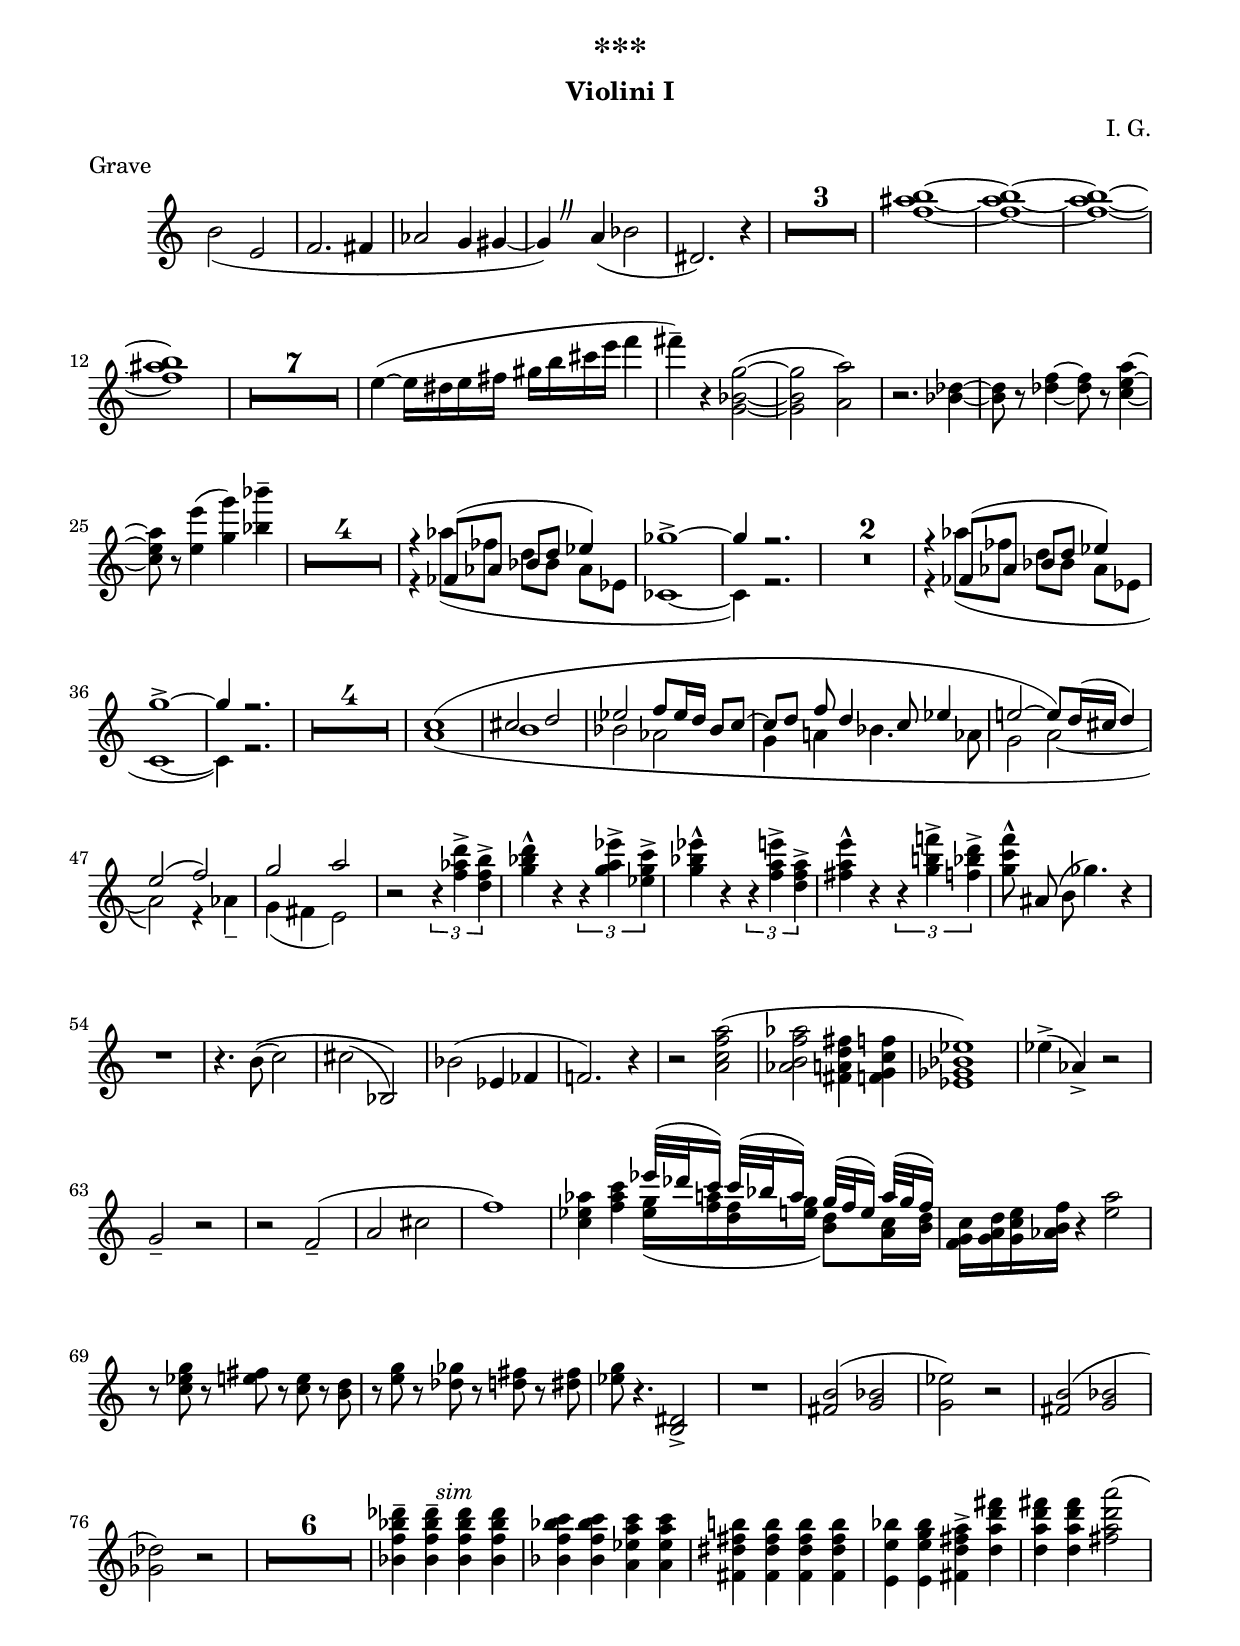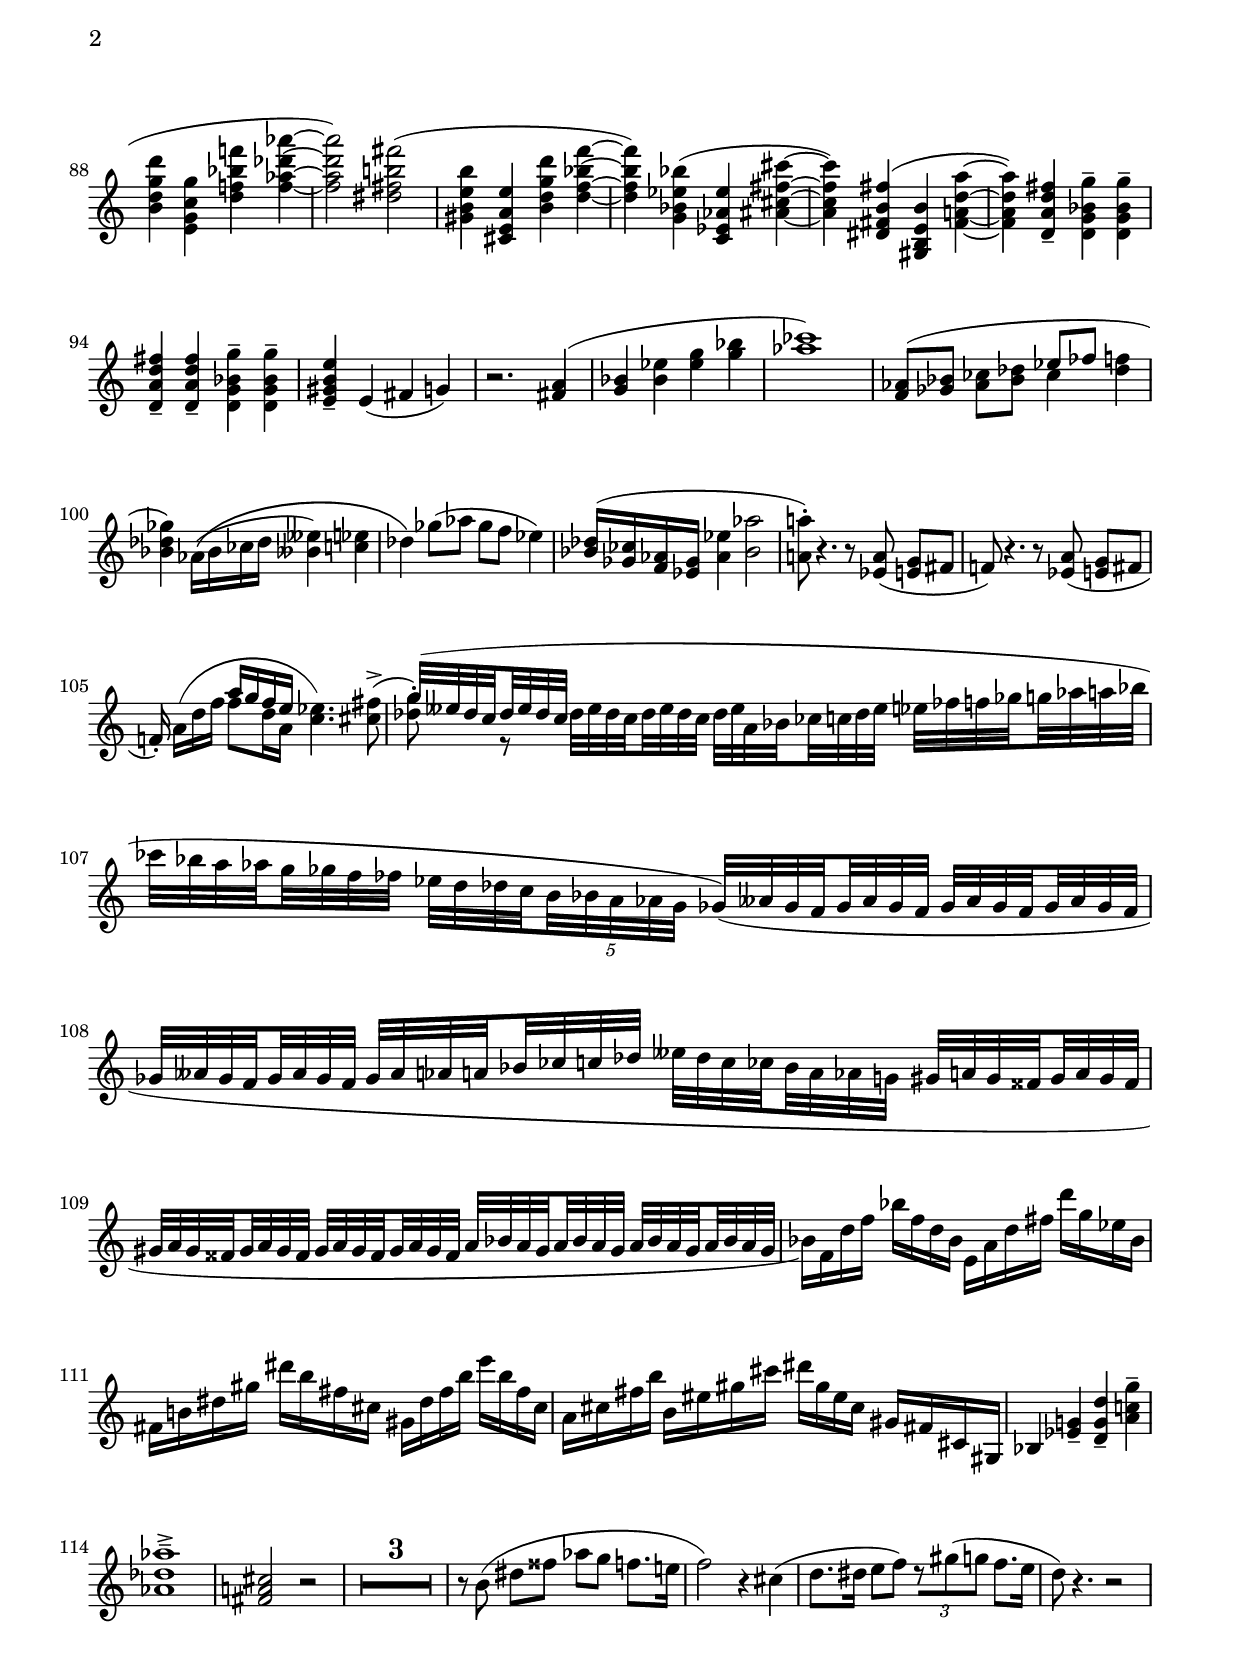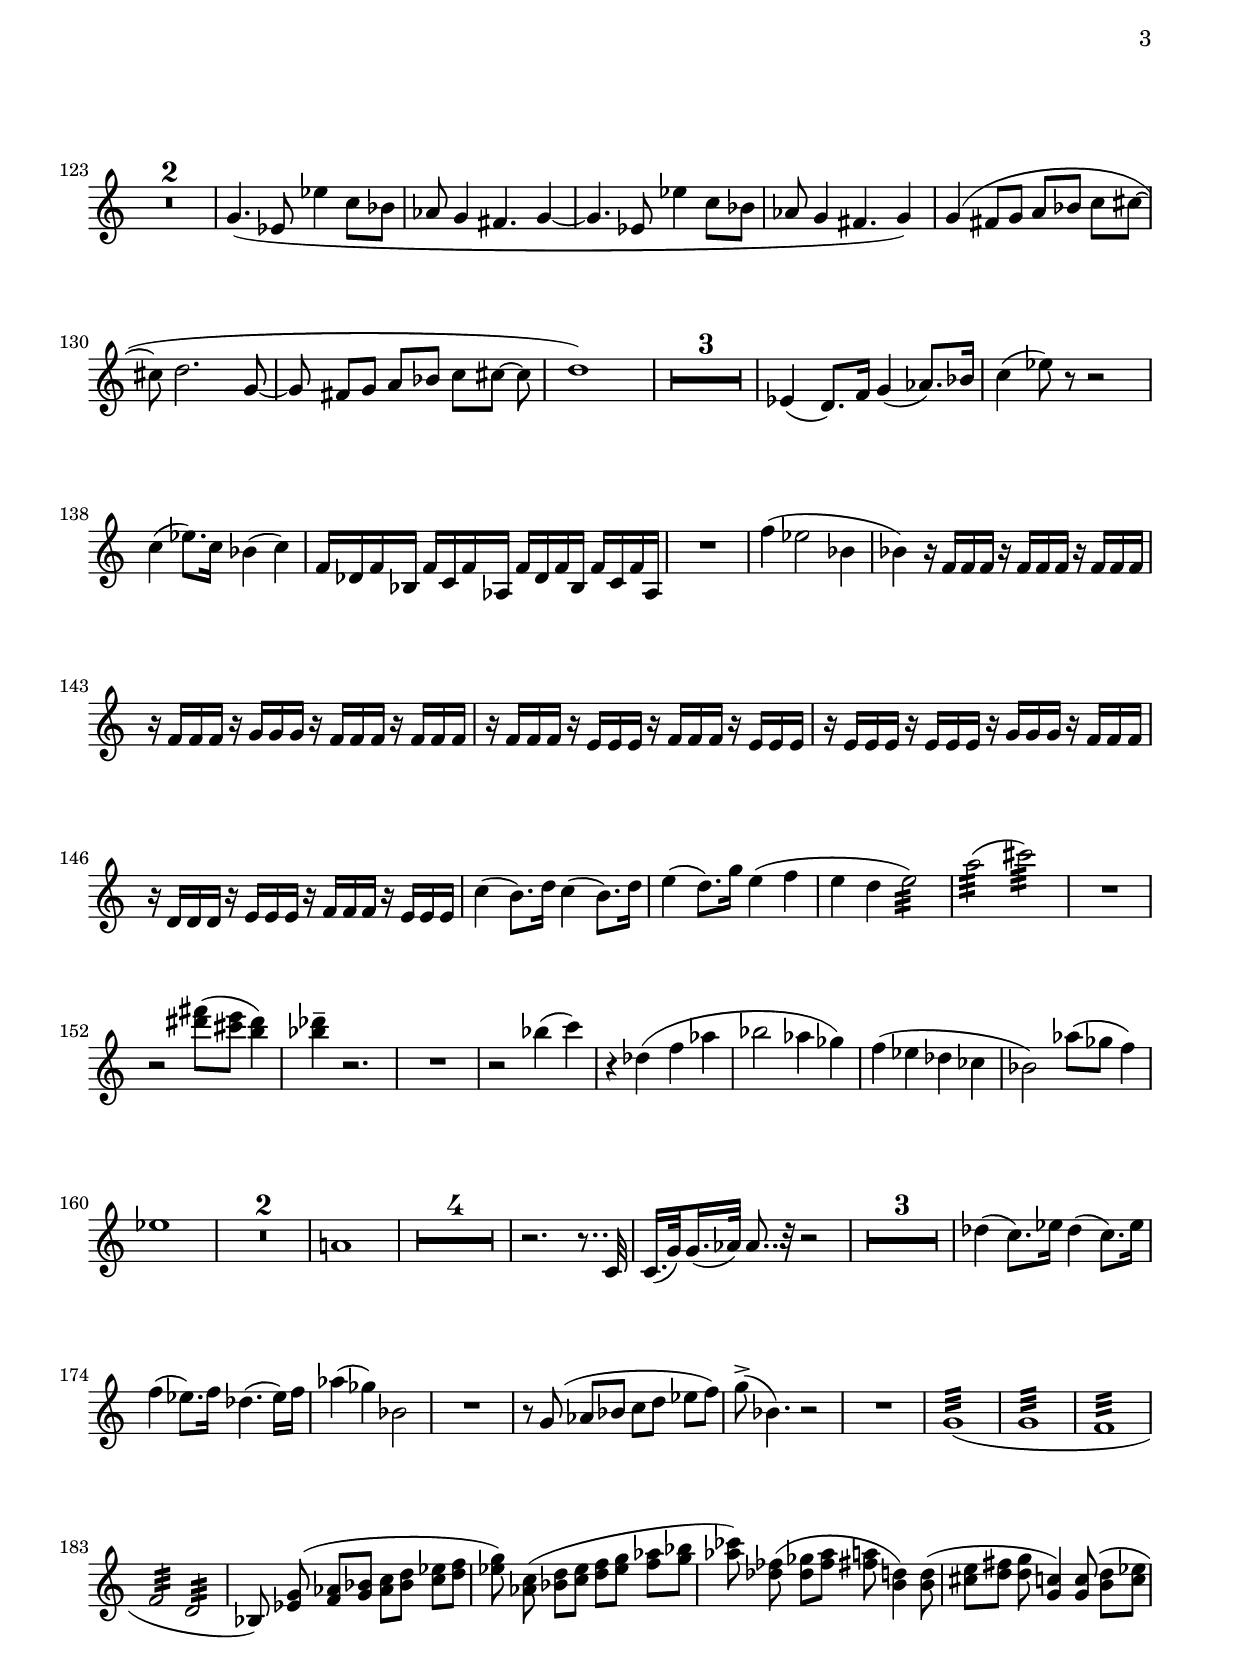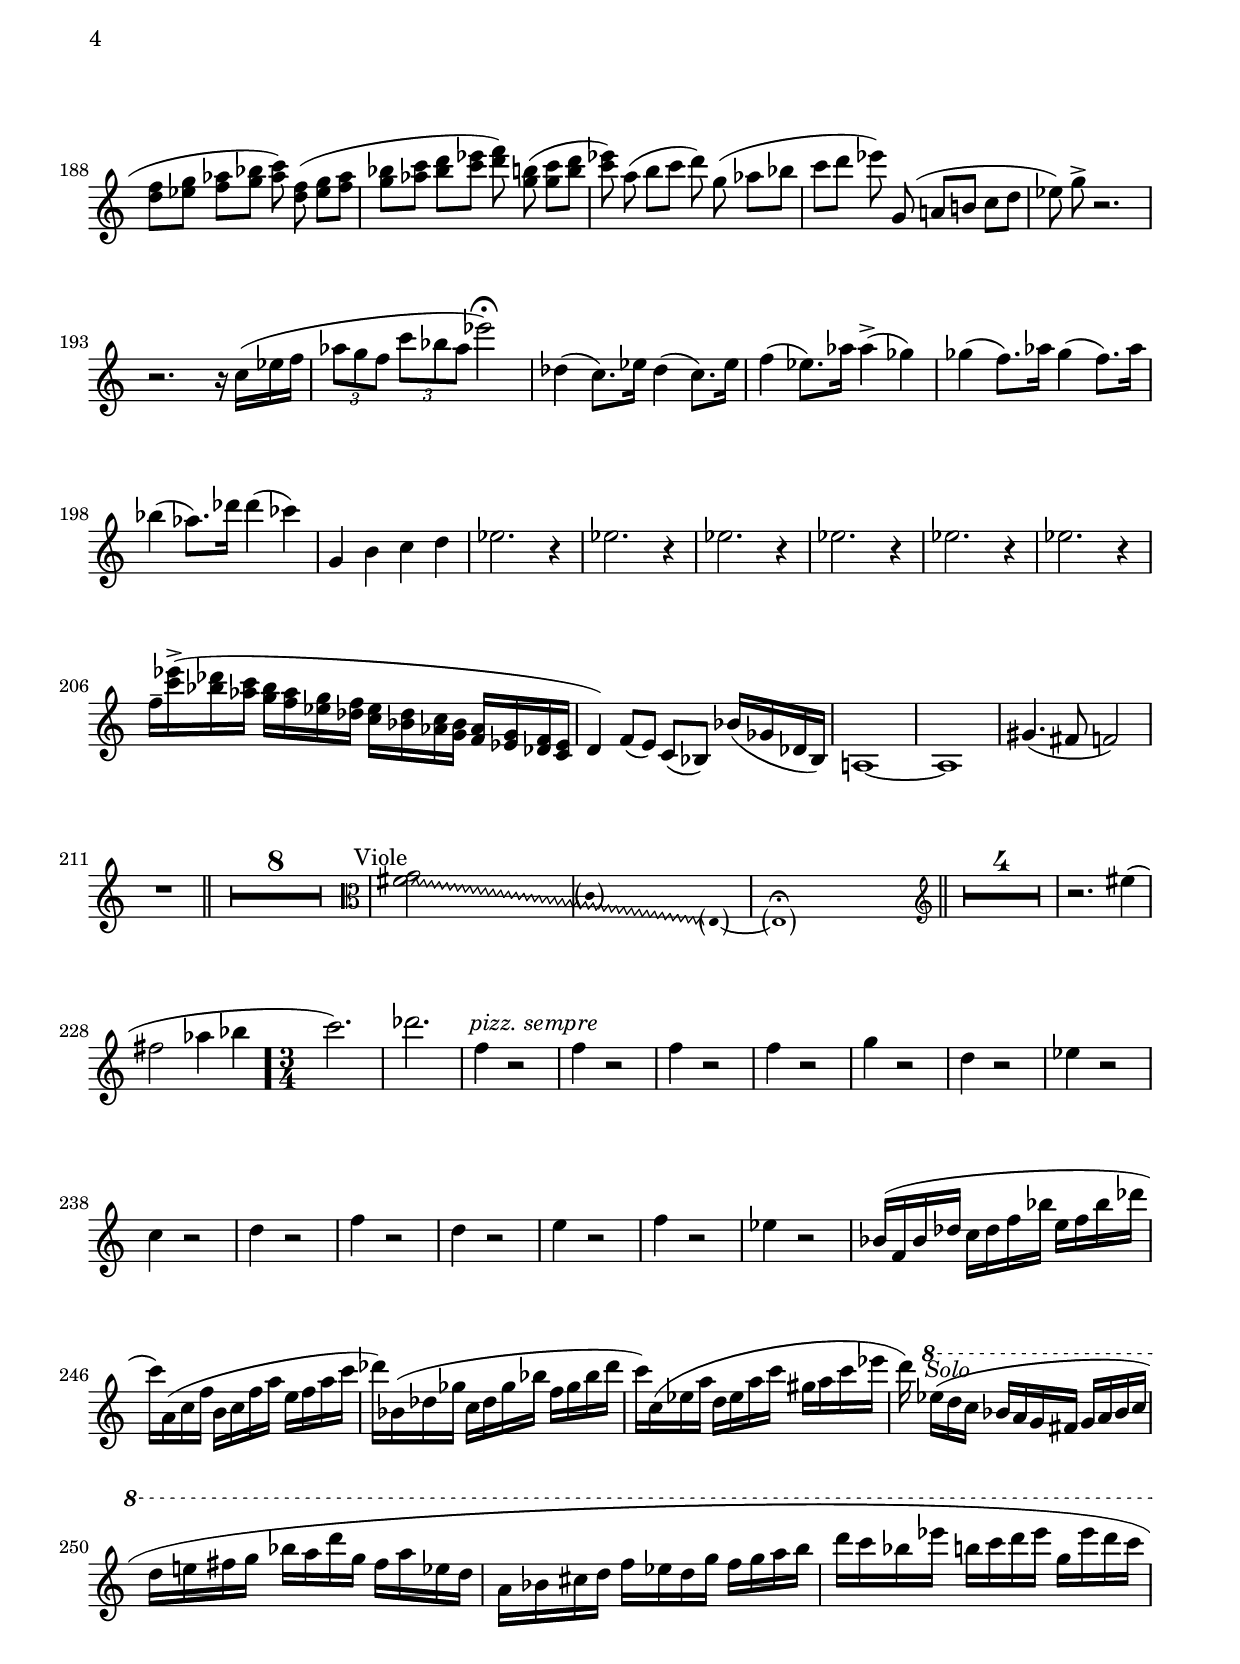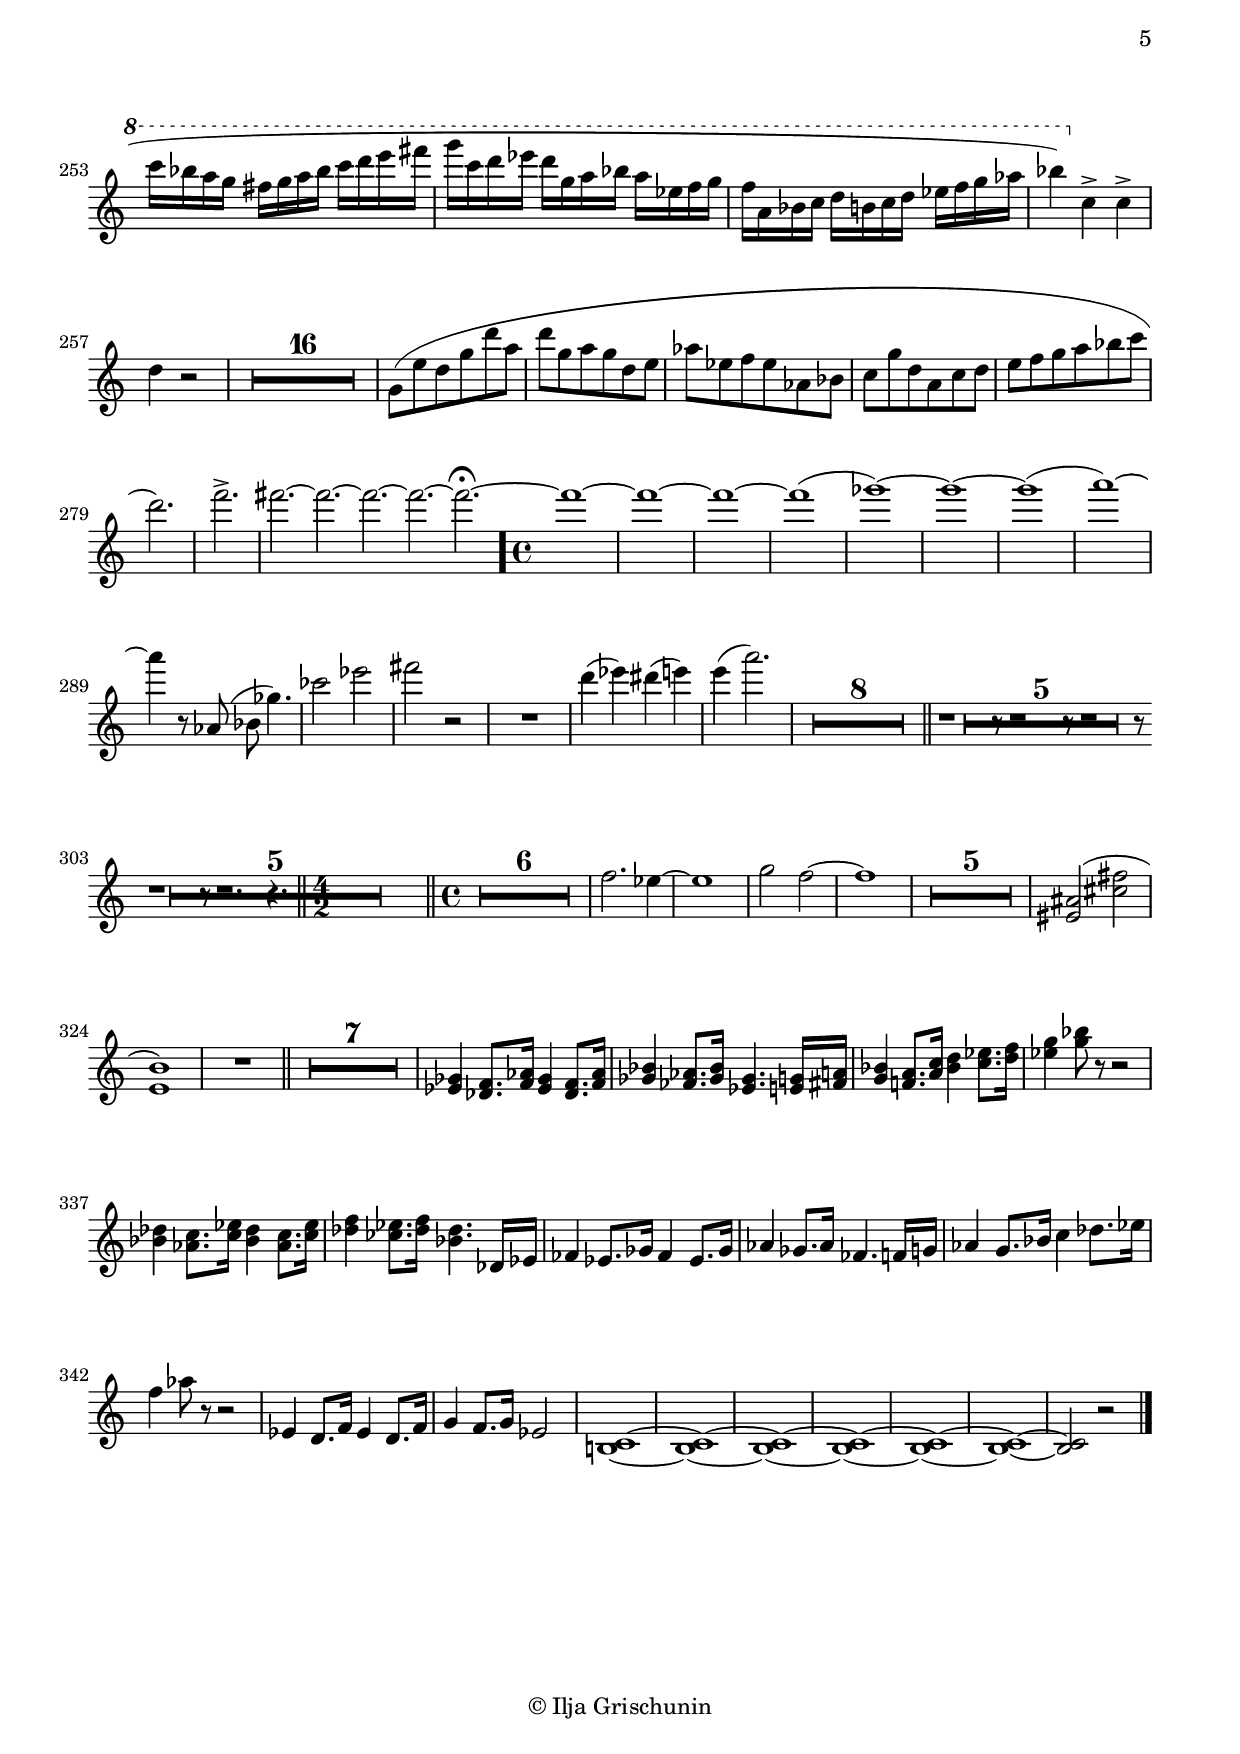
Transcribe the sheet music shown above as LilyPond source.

\version "2.19.15"
%\version "2.18.0"

\language "deutsch"

\header {
  title = "***"
  subtitle = "Violini I"
  meter = "Grave"
  composer = "I. G."
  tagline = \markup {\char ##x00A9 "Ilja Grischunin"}
}

#(ly:set-option 'relative-includes #t)
\paper {
  #(set-paper-size "a4")
  top-system-spacing.basic-distance = #20
  top-markup-spacing.basic-distance = #5
  markup-system-spacing.basic-distance = #20
  system-system-spacing.basic-distance = #18
  last-bottom-spacing.basic-distance = #15
  left-margin = 15
  right-margin = 15
  %two-sided = ##t
  %inner-margin = 25
  %outer-margin = 15
}

\layout {
  indent = 10
  \context {
    \Score
    %\remove "Bar_number_engraver"
  }
}

\version "2.19.15"
%\version "2.18.0"

\language "deutsch"

vniOneMusic = \relative {
  \overrideTimeSignatureSettings 4/4 1/4 #'(1 1 1 1) #'()
  \time #'(2 2 2 2) 4/4
  \override MultiMeasureRest #'expand-limit = #2
  \set Score.skipBars = ##t
  \override Staff.TimeSignature.stencil = ##f
  \override BreathingSign.text = \markup {
    \musicglyph #"scripts.caesura.curved"
  }
  \override MultiMeasureRest.expand-limit = #2
  \set baseMoment = #(ly:make-moment 1 8)
  h'2_( e, f2. fis4 as2 g4 gis~ gis)\breathe
  a_( b2 dis,2.) r4 R1*3
  <f' ais! h>1~ q~ q~ q R1*7
  e4~( e16 dis e fis gis h cis e f4 fis--) r <g,, b g'>2~(
  q <a a'>) r2. <b des>4~ q8 r <des f>4~ q8 r <c e a>4~
  q8 r <e e'>4(<g g'>)<b b'>-- R1*4
  <<
    {
      r4 fes,8( as b d es4) ges1->~ ges4 r2.
    }
    \\
    {
      r4 as8( fes d b as[ es] ces1~ ces4) r2.
    }
  >>
  R1*2
  <<
    {
      r4 fes8( as b d es4) g1->~ g4 r2.
    }
    \\
    {
      r4 as8( fes d b as[ es] c1~ c4) r2.
    }
  >>
  R1*4
  <<
    {
      \once\override Slur.positions = #'(1 . 1)
      \set baseMoment = #(ly:make-moment 1 8)
      c'1( cis2 d es f8 es16 d b8 c~ c d f\noBeam d4 c8 es4
      e!2~ e8) d16( cis d4) e2( f) g a
    }
    \\
    {
      \once\override Slur.positions = #'(1 . -3)
      a,1( h b2 as g4 a! b4. as8 g2 a~ a) r4 as--
      g( fis e2)
    }
  >>
  r2 \times 2/3 {r4 <f' as d>-><d f h>->}
  <g b d>-^ r \times 2/3 {r <g a es'>-><es g c>->}
  <g b es>-^ r \times 2/3 {r <f a e'>-><d f a>->}
  <fis a e'>-^ r \times 2/3 {r <g h! f'!>-><f b d>->}
  <g c f>8-^\noBeam ais,( h ges'4.) r4 R1
  r4. h,8(\( c2) cis( b,)\) b'( es,4 fes f!2.) r4
  r2 <a c f a>(<as h f' as><fis a d fis>4<f g c f>
  <es ges b es>1) es'4->( as,->) r2 g-- r r f--( a cis f1)
  <c es as>4<f as c>
  <<
    {
      es'32[( des c16]) c32( b a16)
      g32[( f e16]) a32( g f16)
    }
    \\
    {
      \set baseMoment = #(ly:make-moment 1 8)
      <es g>16(<f a><d f><e g><h d>8)<a c>16<h d>
    }
  >>
  <f g c><g a d><g c e><as h f'> r4 <e' a>2
  r8 <c es g> r <e fis> r <c e> r <h d>
  r <e g> r <des ges> r <d fis> r <dis fis>
  <es g> r4. <h, dis>2-> R1 <fis' h>2(<g b><g es'>) r
  <fis h>(<g b><ges des'>) r R1*6
  <b f' b des>4--
  \override TextScript.extra-offset = #'(1 . 0)
  q--^\markup {\italic sim} q q
  <b f' b c> q <a es' a c> q <fis dis' fis h!> q q q
  <e e' b'><e e' g b><fis d' fis a>-><d' a' d fis>
  q q <fis a d a'>2(
  <h, d g d'>4<e, g c g'><d' f! b f'!><f as des as'>~
  q2)<dis fis h! fis'>(
  <gis, h e h'>4<cis, e a e'><h' d g d'><d f b f'>~
  q)<g, b es b'>(<c, es as es'><ais' cis fis cis'>~
  q)<dis, fis h fis'>(<gis, h e h'><fis' a d a'>~
  q)<d a' d fis>--<d g b g'>-- q--
  <d a' d fis>-- q-- <d g b g'>-- q--
  <e gis h e>-- e( fis g) r2. <fis a>4(
  <g b><b es><es g><g b><as ces>1)
  <<
    {
      <f,as>8(<ges b>
      \stemDown
      <as ces>[<b des>]
      \stemUp
      es fes
      \stemDown
      <des f>4<b des ges>)
    }
    \\
    {
      s2 ces4 s s
    }
  >>
  as16(\( b ces des <heses eses>4)<c es>
  des\) ges8( as ges f es4)
  <b des>16(<ges ces><f as><es ges><as es'>4<b as'>2
  <a! a'!>8)-. r4. r8 <es a>(<e g> fis
  f!) r4. r8 <es a>(<e g> fis
  f!16)-.
  <<
    {
      \stemDown
      a([ d f]
      \stemUp
      a g f e
      \stemDown
      <c es>4.)
      \stemUp
      s8
      \set baseMoment = #(ly:make-moment 1 8)
      \set subdivideBeams = ##t
      g'32 eses des c des eses des c
    }
    \\
    {
      s8. f8 d16 a s4. <cis fis>8^>^(<des g>^.) r
    }
  >>
  \stemNeutral
  \set baseMoment = #(ly:make-moment 1 8)
  \set subdivideBeams = ##t
  \override TupletBracket #'bracket-visibility = #'if-no-beam
  \shape #'((-15 . 4.5) (0 . 5) (0 . 0) (0 . 0)) Slur
  des32( eses des c des eses des c
  des eses a, b ces c des eses es fes f ges g as a b
  ces b a as g ges f fes es d des c\times 4/5 {h32 b a as g}
  ges)
  %%%%%%%%%
  _( ases ges f \repeat unfold 5 {ges ases ges f}
  ges ases as a b ces c des eses des c ces b a as g
  \repeat unfold 6 {gis a gis fisis}
  \repeat unfold 4 {a b a gis}
  \set subdivideBeams = ##f
  b16) f d' f b f d b e, a d fis d' g, es b
  fis h! dis gis dis' h fis cis gis dis' fis h e h fis cis
  a cis fis h h, eis gis cis dis gis, eis cis gis fis cis gis
  b4 <es g!>--<d g d'>--<a' c! g'>--<as des as'>1--->
  <fis a! cis>2 r R1*3 r8 h(\noBeam dis fisis as g f8. e!16
  f2) r4 cis( d8. dis16 e8 f)
  \times 2/3 {r8[ gis( g]} f8. e16 d8) r4. r2 R1*2
  g,4._( es8 es'4 c8 b as g4 fis4. g4~ g4. es8 es'4 c8 b as g4 fis4. g4)
  g( fis8 g a b c cis~ cis d2. g,8~ g fis8[ g] a[ b] c[ cis]~ cis d1) R1*3
  es,4( d8.) f16 g4( as8.) b16 c4( es8) r r2 c4( es8.) c16 b4( c)
  f,16 des f b, f' c f as, f' des f b, f' c f as, R1 f''4( es2 b4
  b) \repeat unfold 4 {r16 f f f} r g g g \repeat unfold 3 {r f f f}
  r e e e r f f f \repeat unfold 3 {r e e e} r g g g r f f f
  r d d d r e e e r f f f r e e e
  c'4( h8.) d16 c4( h8.) d16 e4( d8.) g16 e4( f e d e2:32)
  a2:32( cis2:32) R1 r2 <dis fis>8(<cis e><h dis>4)<b des>-- r2. R1 r2 b4( c)
  r des,( f as b2 as4 ges) f( es des ces b2) as'8( ges f4) es1 R1*2
  \set subdivideBeams = ##t
  a,!1 R1*4 r2. r8.. c,32 c16.( g'32) g16.( as32) as8.. r32 r2
  \set subdivideBeams = ##f
  R1*3 des4( c8.) es16 des4( c8.) es16 f4( es8.) f16 des4.( es16) f
  as4( ges) b,2 R1 r8 g( as b c d es f) g->( b,4.) r2 R1
  g1:32( g1:32 f1:32 f2:32 d2:32 b8)\noBeam<es g>(<f as><g b><as c><b d><c es><d f>
  <es g>)\noBeam<as, c>(<b d><c es><d f><es g><f as><g b>
  <as ces>)\noBeam<des, fes>(<des ges><fes as><fis a><h, d>4) q8(
  <cis e><d fis><d g><g, c>4) q8( <h d><c es>
  <d f><es g><f as><g b><as c>)\noBeam<d, f>(<es g><f as>
  <g b><as c><b d><c es><d f>)\noBeam<g, h>(<g c><h d>
  <c es>)\noBeam a( h c d)\noBeam g,( as b
  c d es)\noBeam g,,( a! h! c d es)\noBeam g-> r2. r r16 c,( es f
  \tuplet 3/2 4 {as8 g f c' b as} es'2)\fermata
  des,4( c8.) es16 des4( c8.) es16 f4( es8.) as16 as4->( ges)
  ges( f8.) as16 ges4( f8.) as16 b4(( as8.) des16 des4( ces)
  g,4 h c d \repeat unfold 6 {es2. r4}
  f16--<c' es>->(<b des><as c><g b><f as><es g><des f>
  <c es><b des><as c><g b><f as><es g><des f><c es>
  d4) f8( e) c( b) b'16( ges des b) a!1~ a gis'4.( fis8 f2) R1
  \bar "||"
  R1*8
  \cueClef "alto"
  %\override Score.SpacingSpanner.strict-note-spacing = ##t
  \set Score.proportionalNotationDuration = #(ly:make-moment 1/8)
  \override Glissando.style = #'zigzag
  \once\override TextScript.extra-offset = #'(-5 . 0)
  <fis g>2^"Viole"\glissando
  \override NoteColumn.glissando-skip = ##t
  s
  \hide Staff.Stem
  \override ParenthesesItem.padding = #0.2
  \override ParenthesesItem.font-size = #8
  \teeny
  \parenthesize c4 s2
  \revert NoteColumn.glissando-skip
  \parenthesize e,4~
  \once\override Script.extra-offset = #'(0 . -3)
  \parenthesize e1\fermata
  \undo \hide Staff.Stem
  \normalsize
  \unset Score.proportionalNotationDuration
  \cueClefUnset
  \bar "||"
  R1*4 r2. eis''4( fis2 as4 b
  \bar "."
  \revert Staff.TimeSignature.stencil
  %\override Staff.TimeSignature.X-offset = #ly:self-alignment-interface::x-aligned-on-self
  %\override Staff.TimeSignature.self-alignment-X = #CENTER
  %\override Staff.TimeSignature.extra-offset = #'(0 . 4)
  %\override Staff.TimeSignature.after-line-breaking = #shift-right-at-line-begin
  \time 3/4
  %\override Score.RehearsalMark.extra-offset = #'(0 . -4.2)
  %\mark\markup {\center-column {3 4}}
  c2.) des
  \override TextScript.extra-offset = #'(-.5 . .3)
  f,4^\markup {\italic "pizz. sempre"} r2
  f4 r2 f4 r2 f4 r2 g4 r2 d4 r2 es4 r2 c4 r2 d4 r2
  f4 r2 d4 r2 e4 r2 f4 r2 es4 r2
  b16( f b des c des f b e, f b des
  c) a,( c f h, c f a e f a c
  des) b,( des ges c, des ges b f ges b des
  c) c,( es a d, es a c gis a c es d)\noBeam
  \override TextScript.extra-offset = #'(-.5 . -3.5)
  \ottava #1
  \set Staff.ottavation = #"8"
  es(^\markup {\italic Solo} d c b a g fis g a b c
  d e! fis g b a d g, fis a es d a b cis d f es d g f g a h
  d c b es h c d es  g, es' d c c b a g fis g a b c d e fis
  g c, d es d g, a b a es f g f a, b c d h c d es f g as
  b4)
  \ottava #0
  c,,-> c-> d r2 R2.*16
  \once\override Slur.positions = #'(1 . 1)
  g,8( e' d g d' a d g, a g d e as es f es as, b
  c g' d a c d e f g a b c d2.) f2.->
  \cadenzaOn
  fis2.~ fis~ fis~ fis~ fis~\fermata
  \cadenzaOff
  \bar "."
  \time 4/4
  fis1~ fis~ fis~ fis( ges)~ ges~ ges( a)~
  a4 r8 as,,8( b ges'4.) ces2 es fis r R1
  d4( es) dis( e) e( a2.)
   R1*8
  \bar "||"
  \cadenzaOn
  r1 r8 \bar ""
  r1 r8 \bar ""
  r1 r8 \bar ""
  r1 r8 \bar ""
  r1. r4.
  \cadenzaOff
  \bar "||"
  \time 4/2
  R1*10
  \bar "||"
  \time 4/4
  R1*6
  f,2. es4~ es1 g2 f~ f1 R1*5
  <eis, ais>2( <cis' fis> <e, h'>1)
  R1 \bar "||"
  R1*7
  \unset baseMoment
  <es ges>4<des f>8.<f as>16<es ges>4<des f>8.<f as>16
  <ges b>4<fes as>8.<ges b>16<es ges>4.<e g>16<fis a>
  <g b>4<f! a>8.<a c>16<b d>4<c es>8.<d f>16
  <es g>4<g b>8 r r2
  <b, des>4<as c>8.<c es>16<b des>4<as c>8.<c es>16
  <des f>4<ces es>8.<des f>16<b des>4. des,16 es
  fes4 es8. ges16 fes4 es8. ges16
  as4 ges8. as16 fes4. f16 g
  as4 g8. b16 c4 des8. es16 f4 as8 r r2
  es,4 d8. f16 es4 d8. f16 g4 f8. g16 es2
  <h! c>1~ <h c>~ q~ q~ q~ q~ q2 r
  \bar "|."
}


\score {
  \new Staff \vniOneMusic
}